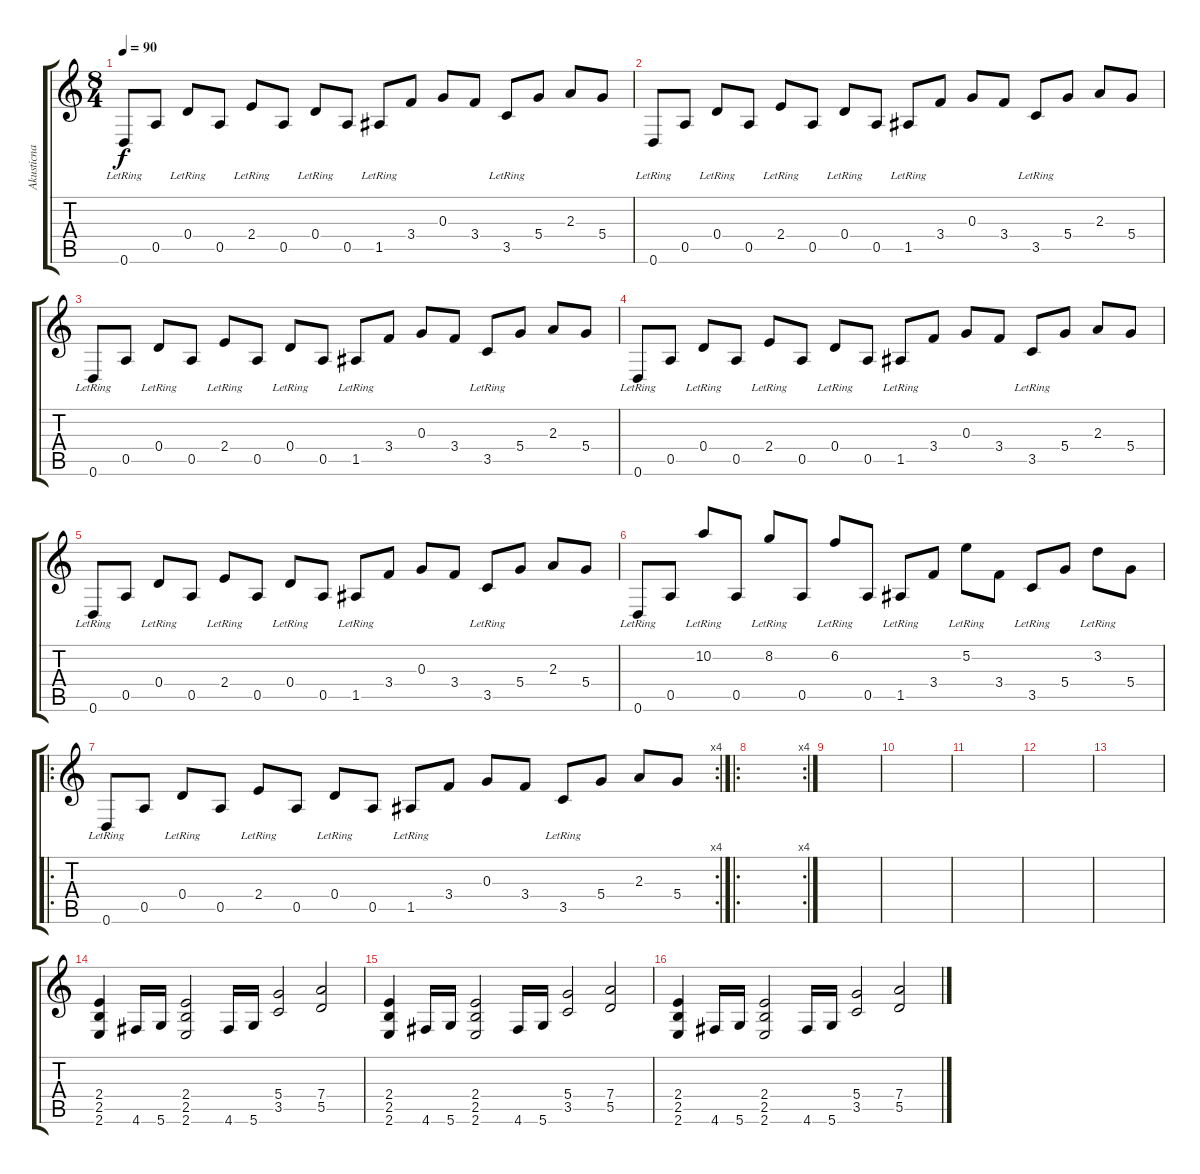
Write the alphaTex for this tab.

\track ("Akusticna gitara 1" "Akusticna ") {instrument acousticguitarnylon}
\staff {score tabs}
\tuning (E4 B3 G3 D3 A2 D2) {hide}
\ts (8 4)
\tempo 90
\clef g2
\ks c
0.6{lr}.8{dy f} 0.5.8 0.4{lr}.8 0.5.8 2.4{lr}.8 0.5.8 0.4{lr}.8 0.5.8 1.5{lr}.8 3.4.8 0.3.8 3.4.8 3.5{lr}.8 5.4.8 2.3.8 5.4.8 |
0.6{lr}.8 0.5.8 0.4{lr}.8 0.5.8 2.4{lr}.8 0.5.8 0.4{lr}.8 0.5.8 1.5{lr}.8 3.4.8 0.3.8 3.4.8 3.5{lr}.8 5.4.8 2.3.8 5.4.8 |
0.6{lr}.8 0.5.8 0.4{lr}.8 0.5.8 2.4{lr}.8 0.5.8 0.4{lr}.8 0.5.8 1.5{lr}.8 3.4.8 0.3.8 3.4.8 3.5{lr}.8 5.4.8 2.3.8 5.4.8 |
0.6{lr}.8 0.5.8 0.4{lr}.8 0.5.8 2.4{lr}.8 0.5.8 0.4{lr}.8 0.5.8 1.5{lr}.8 3.4.8 0.3.8 3.4.8 3.5{lr}.8 5.4.8 2.3.8 5.4.8 |
0.6{lr}.8 0.5.8 0.4{lr}.8 0.5.8 2.4{lr}.8 0.5.8 0.4{lr}.8 0.5.8 1.5{lr}.8 3.4.8 0.3.8 3.4.8 3.5{lr}.8 5.4.8 2.3.8 5.4.8 |
0.6{lr}.8 0.5.8 10.2{lr}.8 0.5.8 8.2{lr}.8 0.5.8 6.2{lr}.8 0.5.8 1.5{lr}.8 3.4.8 5.2{lr}.8 3.4.8 3.5{lr}.8 5.4.8 3.2{lr}.8 5.4.8 |
\ro
\rc 4
0.6{lr}.8 0.5.8 0.4{lr}.8 0.5.8 2.4{lr}.8 0.5.8 0.4{lr}.8 0.5.8 1.5{lr}.8 3.4.8 0.3.8 3.4.8 3.5{lr}.8 5.4.8 2.3.8 5.4.8 |
\ro
\rc 4
|
|
|
|
|
|
(2.4 2.5 2.6).4{instrument distortionguitar} 4.6.16 5.6.16 (2.4 2.5 2.6).2 4.6.16 5.6.16 (5.4 3.5).2 (7.4 5.5).2 |
(2.4 2.5 2.6).4{instrument distortionguitar} 4.6.16 5.6.16 (2.4 2.5 2.6).2 4.6.16 5.6.16 (5.4 3.5).2 (7.4 5.5).2 |
(2.4 2.5 2.6).4{instrument distortionguitar} 4.6.16 5.6.16 (2.4 2.5 2.6).2 4.6.16 5.6.16 (5.4 3.5).2 (7.4 5.5).2
